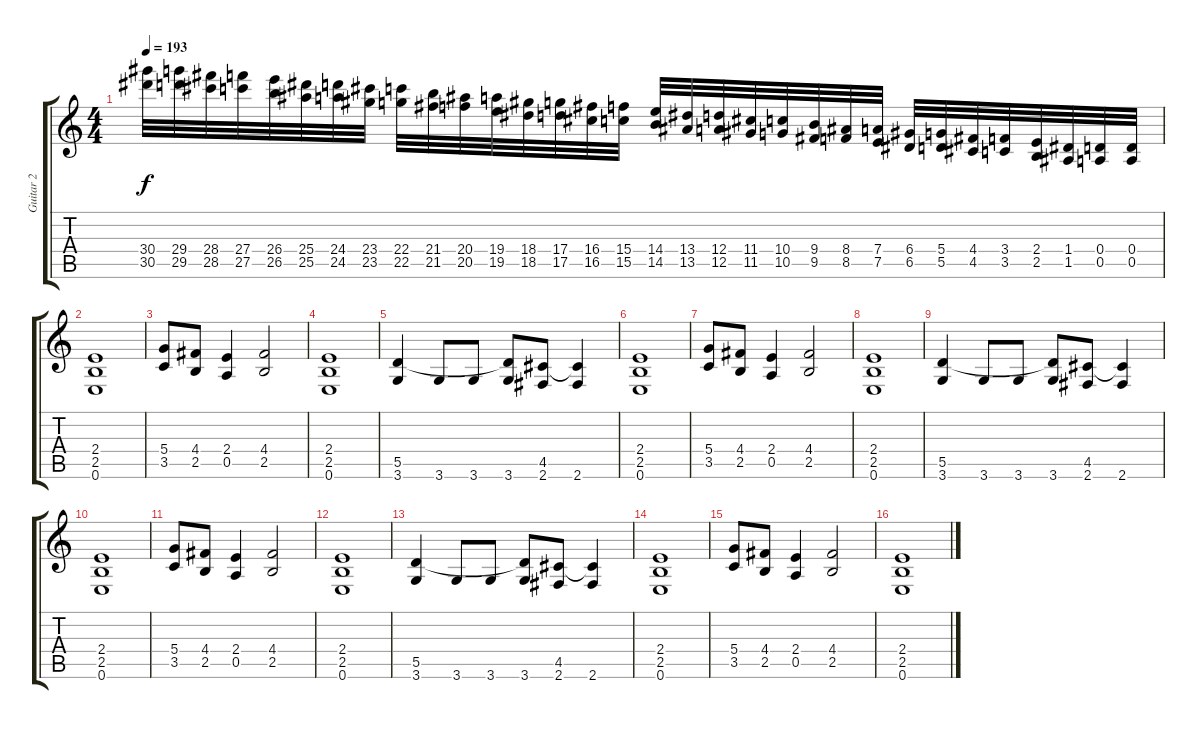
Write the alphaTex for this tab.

\track ("Guitar 2" "Guitar 2") {instrument distortionguitar}
\staff {score tabs}
\tuning (E4 B3 G3 D3 A2 E2) {hide}
\ts (4 4)
\tempo 193
\clef g2
\ks c
(30.4 30.5).32{dy f volume 10} (29.4 29.5).32 (28.4 28.5).32 (27.4 27.5).32 (26.4 26.5).32 (25.4 25.5).32 (24.4 24.5).32 (23.4 23.5).32 (22.4 22.5).32 (21.4 21.5).32 (20.4 20.5).32 (19.4 19.5).32 (18.4 18.5).32 (17.4 17.5).32 (16.4 16.5).32 (15.4 15.5).32 (14.4 14.5).32 (13.4 13.5).32 (12.4 12.5).32 (11.4 11.5).32 (10.4 10.5).32 (9.4 9.5).32 (8.4 8.5).32 (7.4 7.5).32 (6.4 6.5).32 (5.4 5.5).32 (4.4 4.5).32 (3.4 3.5).32 (2.4 2.5).32 (1.4 1.5).32 (0.4 0.5).32 (0.4 0.5).32 |
(2.4 2.5 0.6).1 |
(5.4 3.5).8 (4.4 2.5).8 (2.4 0.5).4 (4.4 2.5).2 |
(2.4 2.5 0.6).1 |
(5.5 3.6).4 3.6.8 3.6.8 (5.5{t} 3.6).8 (4.5 2.6).8 (4.5{t} 2.6).4 |
(2.4 2.5 0.6).1 |
(5.4 3.5).8 (4.4 2.5).8 (2.4 0.5).4 (4.4 2.5).2 |
(2.4 2.5 0.6).1 |
(5.5 3.6).4 3.6.8 3.6.8 (5.5{t} 3.6).8 (4.5 2.6).8 (4.5{t} 2.6).4 |
(2.4 2.5 0.6).1 |
(5.4 3.5).8 (4.4 2.5).8 (2.4 0.5).4 (4.4 2.5).2 |
(2.4 2.5 0.6).1 |
(5.5 3.6).4 3.6.8 3.6.8 (5.5{t} 3.6).8 (4.5 2.6).8 (4.5{t} 2.6).4 |
(2.4 2.5 0.6).1 |
(5.4 3.5).8 (4.4 2.5).8 (2.4 0.5).4 (4.4 2.5).2 |
(2.4 2.5 0.6).1
